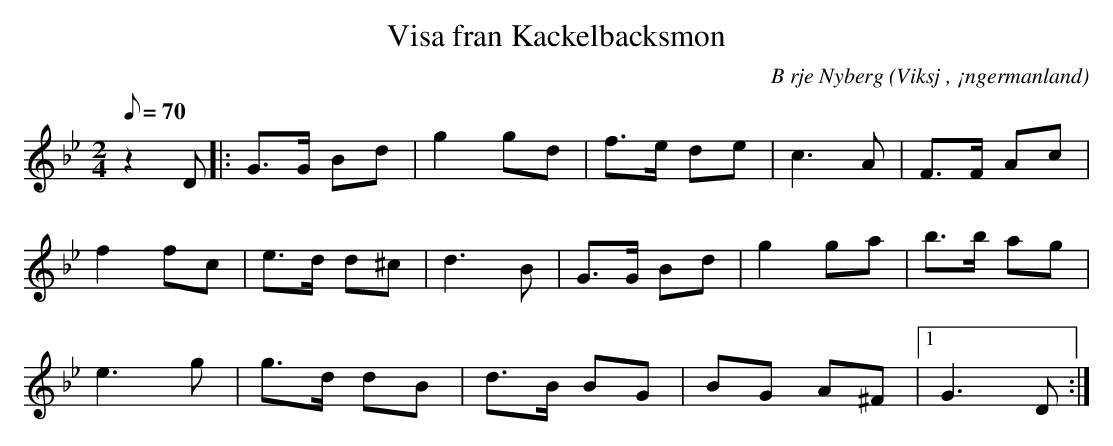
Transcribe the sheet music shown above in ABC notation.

X:1
T:Visa fran Kackelbacksmon
C:B rje Nyberg
O:Viksj , ¡ngermanland
M:2/4
L:1/8
Q:70
K:Gm
z2 D|: G>G Bd | g2 gd | f>e de | c2>A2 | F>F Ac |
f2 fc | e>d d^c | d2>B2 | G>G Bd |g2 ga | b>b ag |
e2> g2 | g>d dB |d>B BG |BG A^F |1 G2> D2 :|
